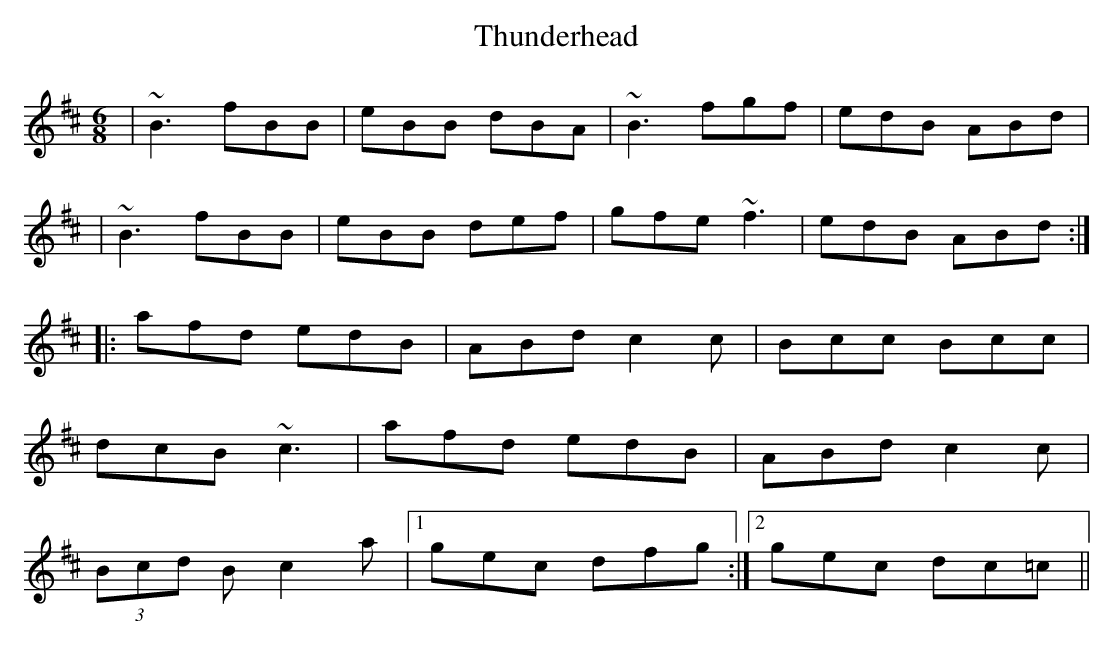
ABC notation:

X:1
T: Thunderhead
M: 6/8
L: 1/8
K: Bmin
|~B3 fBB|eBB dBA|~B3 fgf|edB ABd|
|~B3 fBB|eBB def|gfe ~f3|edB ABd:|
|:afd edB|ABd c2c|Bcc Bcc|
dcB ~c3|afd edB|ABd c2c|
(3Bcd B c2a|1gec dfg:|2gec dc=c||
